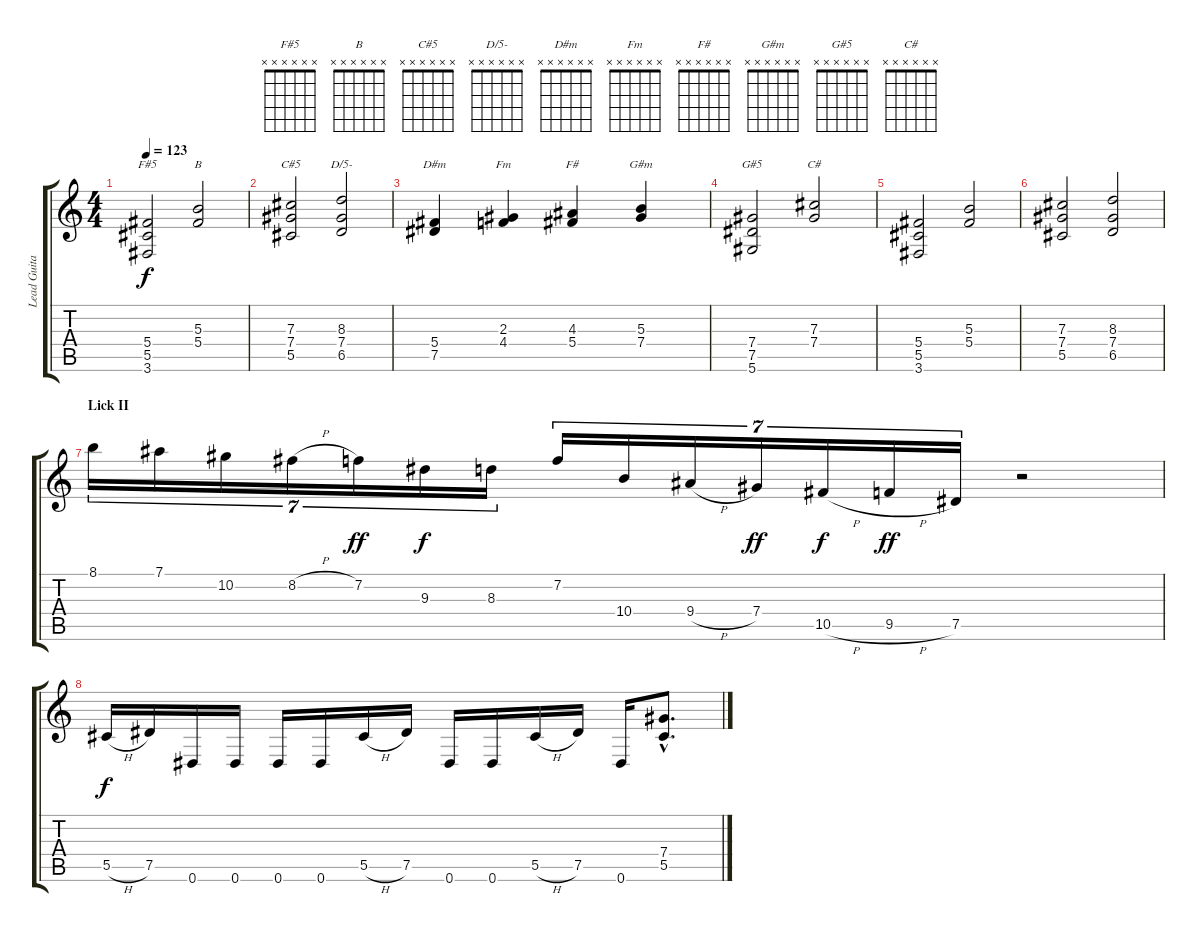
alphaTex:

\track ("Lead Guitar" "Lead Guita") {instrument distortionguitar}
\staff {score tabs}
\tuning (Eb4 Bb3 Gb3 Db3 Ab2 Eb2) {hide}
\chord ("F#5" x x x x x x) {firstfret 0}
\chord ("B" x x x x x x) {firstfret 0}
\chord ("C#5" x x x x x x) {firstfret 0}
\chord ("D/5-" x x x x x x) {firstfret 0}
\chord ("D#m" x x x x x x) {firstfret 0}
\chord ("Fm" x x x x x x) {firstfret 0}
\chord ("F#" x x x x x x) {firstfret 0}
\chord ("G#m" x x x x x x) {firstfret 0}
\chord ("G#5" x x x x x x) {firstfret 0}
\chord ("C#" x x x x x x) {firstfret 0}
\ts (4 4)
\tempo 123
\clef g2
\ks c
(5.4 5.5 3.6).2{ch "F#5" dy f} (5.3 5.4).2{ch "B"} |
(7.3 7.4 5.5).2{ch "C#5"} (8.3 7.4 6.5).2{ch "D/5-"} |
(5.4 7.5).4{ch "D#m"} (2.3 4.4).4{ch "Fm"} (4.3 5.4).4{ch "F#"} (5.3 7.4).4{ch "G#m"} |
(7.4 7.5 5.6).2{ch "G#5"} (7.3 7.4).2{ch "C#"} |
(5.4 5.5 3.6).2 (5.3 5.4).2 |
(7.3 7.4 5.5).2 (8.3 7.4 6.5).2 |
\section ("" "Lick II")
8.1.16{tu (7 4)} 7.1.16{tu (7 4)} 10.2.16{tu (7 4)} 8.2{h}.16{tu (7 4)} 7.2.16{tu (7 4) dy ff} 9.3.16{tu (7 4) dy f} 8.3.16{tu (7 4)} 7.2.16{tu (7 4)} 10.4.16{tu (7 4)} 9.4{h}.16{tu (7 4)} 7.4.16{tu (7 4) dy ff} 10.5{h}.16{tu (7 4) dy f} 9.5{h}.16{tu (7 4) dy ff} 7.5.16{tu (7 4)} r.2 |
5.5{h}.16{dy f} 7.5.16 0.6.16 0.6.16 0.6.16 0.6.16 5.5{h}.16 7.5.16 0.6.16 0.6.16 5.5{h}.16 7.5.16 0.6.16 (7.4{hac} 5.5{hac}).8{d}
